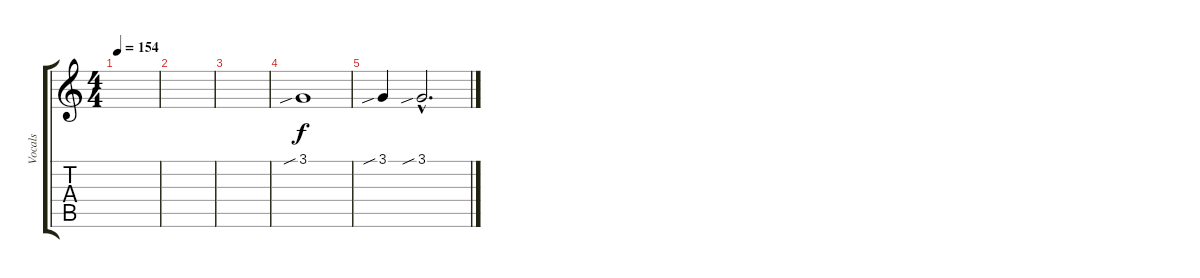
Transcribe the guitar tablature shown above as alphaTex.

\track ("Vocals" "Vocals") {instrument tenorsax}
\staff {score tabs}
\tuning (E4 B3 G3 D3 A2 E2) {hide}
\ts (4 4)
\tempo 154
\clef g2
\ks c
|
|
|
3.1{sib}.1 |
3.1{sib}.4 3.1{sib hac}.2{d}
